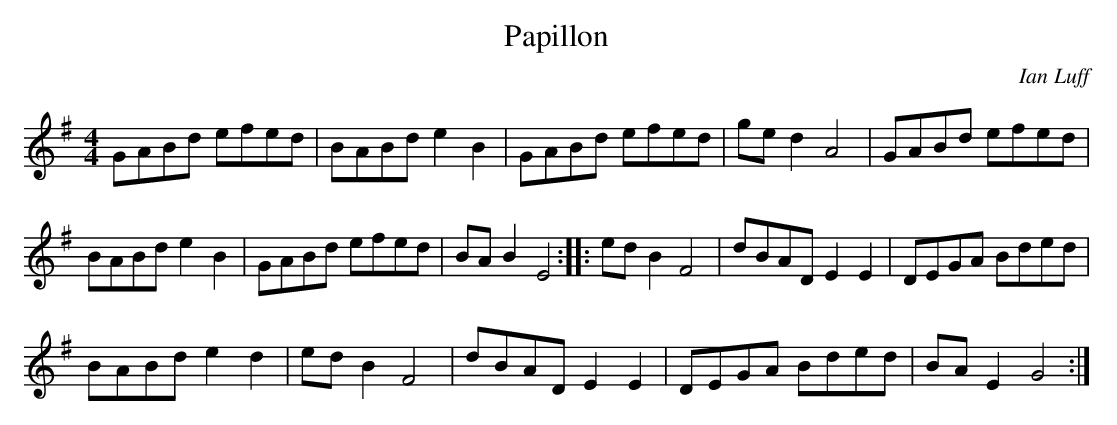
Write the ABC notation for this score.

X:1
T:Papillon
M:4/4
L:1/8
C:Ian Luff
K:G
GABd efed | BABd e2B2 | GABd efed | ged2 A4 | GABd efed |
BABd e2B2 | GABd efed | BAB2 E4 :: edB2 F4 | dBAD E2E2 | DEGA Bded |
BABd e2d2 | edB2 F4 | dBAD E2E2 | DEGA Bded | BAE2 G4 :|
